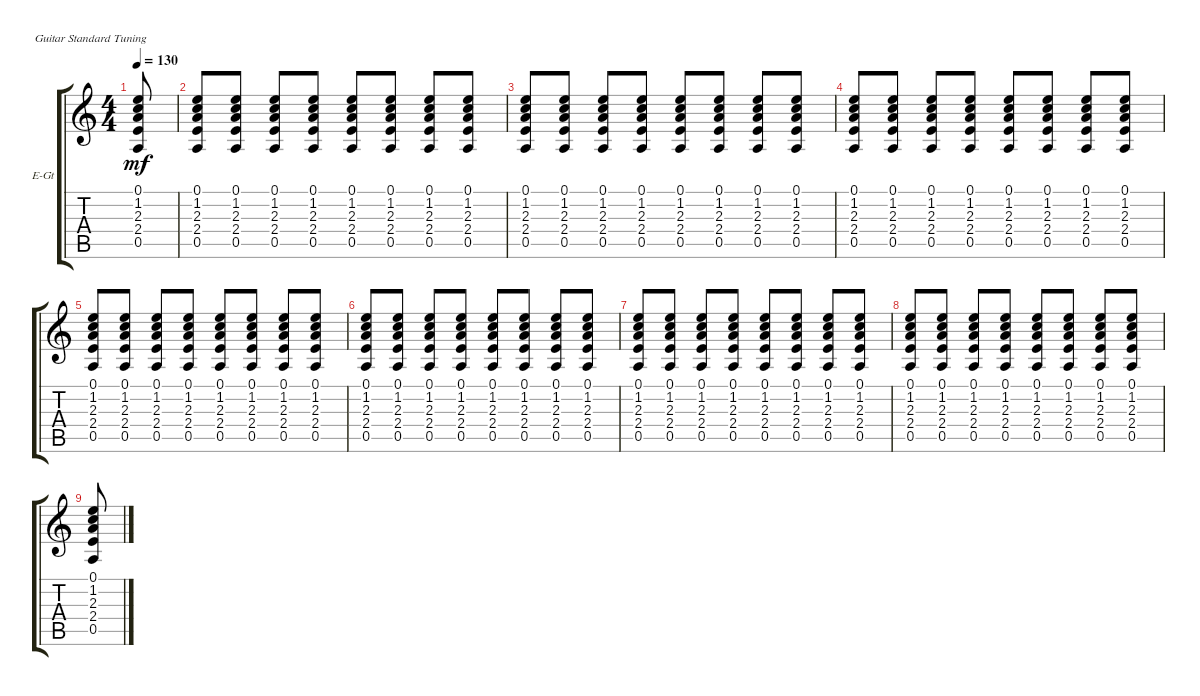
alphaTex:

\defaultSystemsLayout 4
\bracketExtendMode groupsimilarinstruments
\firstSystemTrackNameOrientation horizontal
\otherSystemsTrackNameOrientation horizontal
\track ("В. Бутусов (гитара)" "E-Gt") {instrument electricguitarclean}
\staff {score tabs}
\tuning (E4 B3 G3 D3 A2 E2)
\ts (4 4)
\tempo 130
\clef g2
\ks c
(0.5 2.4 2.3 1.2 0.1).8{dy mf} |
(0.5 2.4 2.3 1.2 0.1).8 (0.5 2.4 2.3 1.2 0.1).8 (0.5 2.4 2.3 1.2 0.1).8 (0.5 2.4 2.3 1.2 0.1).8 (0.5 2.4 2.3 1.2 0.1).8 (0.5 2.4 2.3 1.2 0.1).8 (0.5 2.4 2.3 1.2 0.1).8 (0.5 2.4 2.3 1.2 0.1).8 |
(0.5 2.4 2.3 1.2 0.1).8 (0.5 2.4 2.3 1.2 0.1).8 (0.5 2.4 2.3 1.2 0.1).8 (0.5 2.4 2.3 1.2 0.1).8 (0.5 2.4 2.3 1.2 0.1).8 (0.5 2.4 2.3 1.2 0.1).8 (0.5 2.4 2.3 1.2 0.1).8 (0.5 2.4 2.3 1.2 0.1).8 |
(0.5 2.4 2.3 1.2 0.1).8 (0.5 2.4 2.3 1.2 0.1).8 (0.5 2.4 2.3 1.2 0.1).8 (0.5 2.4 2.3 1.2 0.1).8 (0.5 2.4 2.3 1.2 0.1).8 (0.5 2.4 2.3 1.2 0.1).8 (0.5 2.4 2.3 1.2 0.1).8 (0.5 2.4 2.3 1.2 0.1).8 |
(0.5 2.4 2.3 1.2 0.1).8 (0.5 2.4 2.3 1.2 0.1).8 (0.5 2.4 2.3 1.2 0.1).8 (0.5 2.4 2.3 1.2 0.1).8 (0.5 2.4 2.3 1.2 0.1).8 (0.5 2.4 2.3 1.2 0.1).8 (0.5 2.4 2.3 1.2 0.1).8 (0.5 2.4 2.3 1.2 0.1).8 |
(0.5 2.4 2.3 1.2 0.1).8 (0.5 2.4 2.3 1.2 0.1).8 (0.5 2.4 2.3 1.2 0.1).8 (0.5 2.4 2.3 1.2 0.1).8 (0.5 2.4 2.3 1.2 0.1).8 (0.5 2.4 2.3 1.2 0.1).8 (0.5 2.4 2.3 1.2 0.1).8 (0.5 2.4 2.3 1.2 0.1).8 |
(0.5 2.4 2.3 1.2 0.1).8 (0.5 2.4 2.3 1.2 0.1).8 (0.5 2.4 2.3 1.2 0.1).8 (0.5 2.4 2.3 1.2 0.1).8 (0.5 2.4 2.3 1.2 0.1).8 (0.5 2.4 2.3 1.2 0.1).8 (0.5 2.4 2.3 1.2 0.1).8 (0.5 2.4 2.3 1.2 0.1).8 |
(0.5 2.4 2.3 1.2 0.1).8 (0.5 2.4 2.3 1.2 0.1).8 (0.5 2.4 2.3 1.2 0.1).8 (0.5 2.4 2.3 1.2 0.1).8 (0.5 2.4 2.3 1.2 0.1).8 (0.5 2.4 2.3 1.2 0.1).8 (0.5 2.4 2.3 1.2 0.1).8 (0.5 2.4 2.3 1.2 0.1).8 |
(0.5 2.4 2.3 1.2 0.1).8
